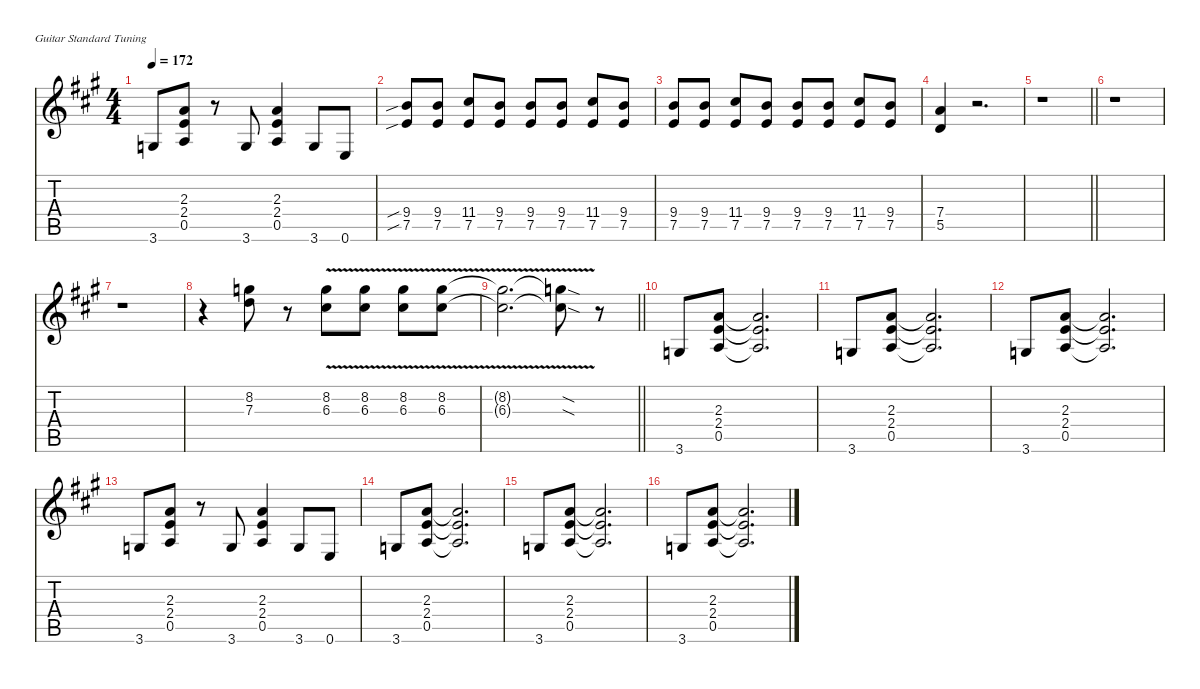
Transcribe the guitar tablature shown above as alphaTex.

\defaultSystemsLayout 4
\hideDynamics
\bracketExtendMode nobrackets
\singleTrackTrackNamePolicy hidden
\multiTrackTrackNamePolicy hidden
\firstSystemTrackNameMode fullname
\firstSystemTrackNameOrientation horizontal
\otherSystemsTrackNameOrientation horizontal
\track ("Guitar 2" "dist.guit.") {instrument distortionguitar}
\staff {score tabs}
\tuning (E4 B3 G3 D3 A2 E2)
\ts (4 4)
\tempo 172
\clef g2
\ks a
3.6{acc forcenatural}.8{dy f beam Up} (2.3{acc forcenatural} 2.4{acc forcenatural} 0.5{acc forcenatural}).8{beam Up} r.8{beam Up} 3.6{acc forcenatural}.8{beam Up} (2.3{acc forcenatural} 2.4{acc forcenatural} 0.5{acc forcenatural}).4{beam Up} 3.6{acc forcenatural}.8{beam Up} 0.6{acc forcenatural}.8{beam Up} |
(9.4{sib acc forcenatural} 7.5{sib acc forcenatural}).8{beam Up} (9.4{acc forcenatural} 7.5{acc forcenatural}).8{beam Up} (11.4{acc #} 7.5{acc forcenatural}).8{beam Up} (9.4{acc forcenatural} 7.5{acc forcenatural}).8{beam Up} (9.4{acc forcenatural} 7.5{acc forcenatural}).8{beam Up} (9.4{acc forcenatural} 7.5{acc forcenatural}).8{beam Up} (11.4{acc #} 7.5{acc forcenatural}).8{beam Up} (9.4{acc forcenatural} 7.5{acc forcenatural}).8{beam Up} |
(9.4{acc forcenatural} 7.5{acc forcenatural}).8{beam Up} (9.4{acc forcenatural} 7.5{acc forcenatural}).8{beam Up} (11.4{acc #} 7.5{acc forcenatural}).8{beam Up} (9.4{acc forcenatural} 7.5{acc forcenatural}).8{beam Up} (9.4{acc forcenatural} 7.5{acc forcenatural}).8{beam Up} (9.4{acc forcenatural} 7.5{acc forcenatural}).8{beam Up} (11.4{acc #} 7.5{acc forcenatural}).8{beam Up} (9.4{acc forcenatural} 7.5{acc forcenatural}).8{beam Up} |
(7.4{acc forcenatural} 5.5{acc forcenatural}).4{beam Up} r.2{d beam Up} |
\barLineRight lightlight
r.1{beam Down} |
r.1{beam Down} |
r.1{beam Down} |
r.4{beam Down} (8.2{acc forcenatural} 7.3{acc forcenatural}).8{beam Down} r.8{beam Down} (8.2{v acc forcenatural} 6.3{v acc #}).8{beam Down} (8.2{v acc forcenatural} 6.3{v acc #}).8{beam Down} (8.2{v acc forcenatural} 6.3{v acc #}).8{beam Down} (8.2{v acc forcenatural} 6.3{v acc #}).8{beam Down} |
\barLineRight lightlight
(8.2{v t acc forcenatural} 6.3{v t acc #}).2{d beam Down} (8.2{v sod t acc forcenatural} 6.3{v sod t acc #}).8{beam Down} r.8{beam Down} |
3.6{acc forcenatural}.8{beam Up} (2.3{acc forcenatural} 2.4{acc forcenatural} 0.5{acc forcenatural}).8{beam Up} (2.3{t acc forcenatural} 2.4{t acc forcenatural} 0.5{t acc forcenatural}).2{d beam Up} |
3.6{acc forcenatural}.8{beam Up} (2.3{acc forcenatural} 2.4{acc forcenatural} 0.5{acc forcenatural}).8{beam Up} (2.3{t acc forcenatural} 2.4{t acc forcenatural} 0.5{t acc forcenatural}).2{d beam Up} |
3.6{acc forcenatural}.8{beam Up} (2.3{acc forcenatural} 2.4{acc forcenatural} 0.5{acc forcenatural}).8{beam Up} (2.3{t acc forcenatural} 2.4{t acc forcenatural} 0.5{t acc forcenatural}).2{d beam Up} |
3.6{acc forcenatural}.8{beam Up} (2.3{acc forcenatural} 2.4{acc forcenatural} 0.5{acc forcenatural}).8{beam Up} r.8{beam Up} 3.6{acc forcenatural}.8{beam Up} (2.3{acc forcenatural} 2.4{acc forcenatural} 0.5{acc forcenatural}).4{beam Up} 3.6{acc forcenatural}.8{beam Up} 0.6{acc forcenatural}.8{beam Up} |
3.6{acc forcenatural}.8{beam Up} (2.3{acc forcenatural} 2.4{acc forcenatural} 0.5{acc forcenatural}).8{beam Up} (2.3{t acc forcenatural} 2.4{t acc forcenatural} 0.5{t acc forcenatural}).2{d beam Up} |
3.6{acc forcenatural}.8{beam Up} (2.3{acc forcenatural} 2.4{acc forcenatural} 0.5{acc forcenatural}).8{beam Up} (2.3{t acc forcenatural} 2.4{t acc forcenatural} 0.5{t acc forcenatural}).2{d beam Up} |
3.6{acc forcenatural}.8{beam Up} (2.3{acc forcenatural} 2.4{acc forcenatural} 0.5{acc forcenatural}).8{beam Up} (2.3{t acc forcenatural} 2.4{t acc forcenatural} 0.5{t acc forcenatural}).2{d beam Up}
